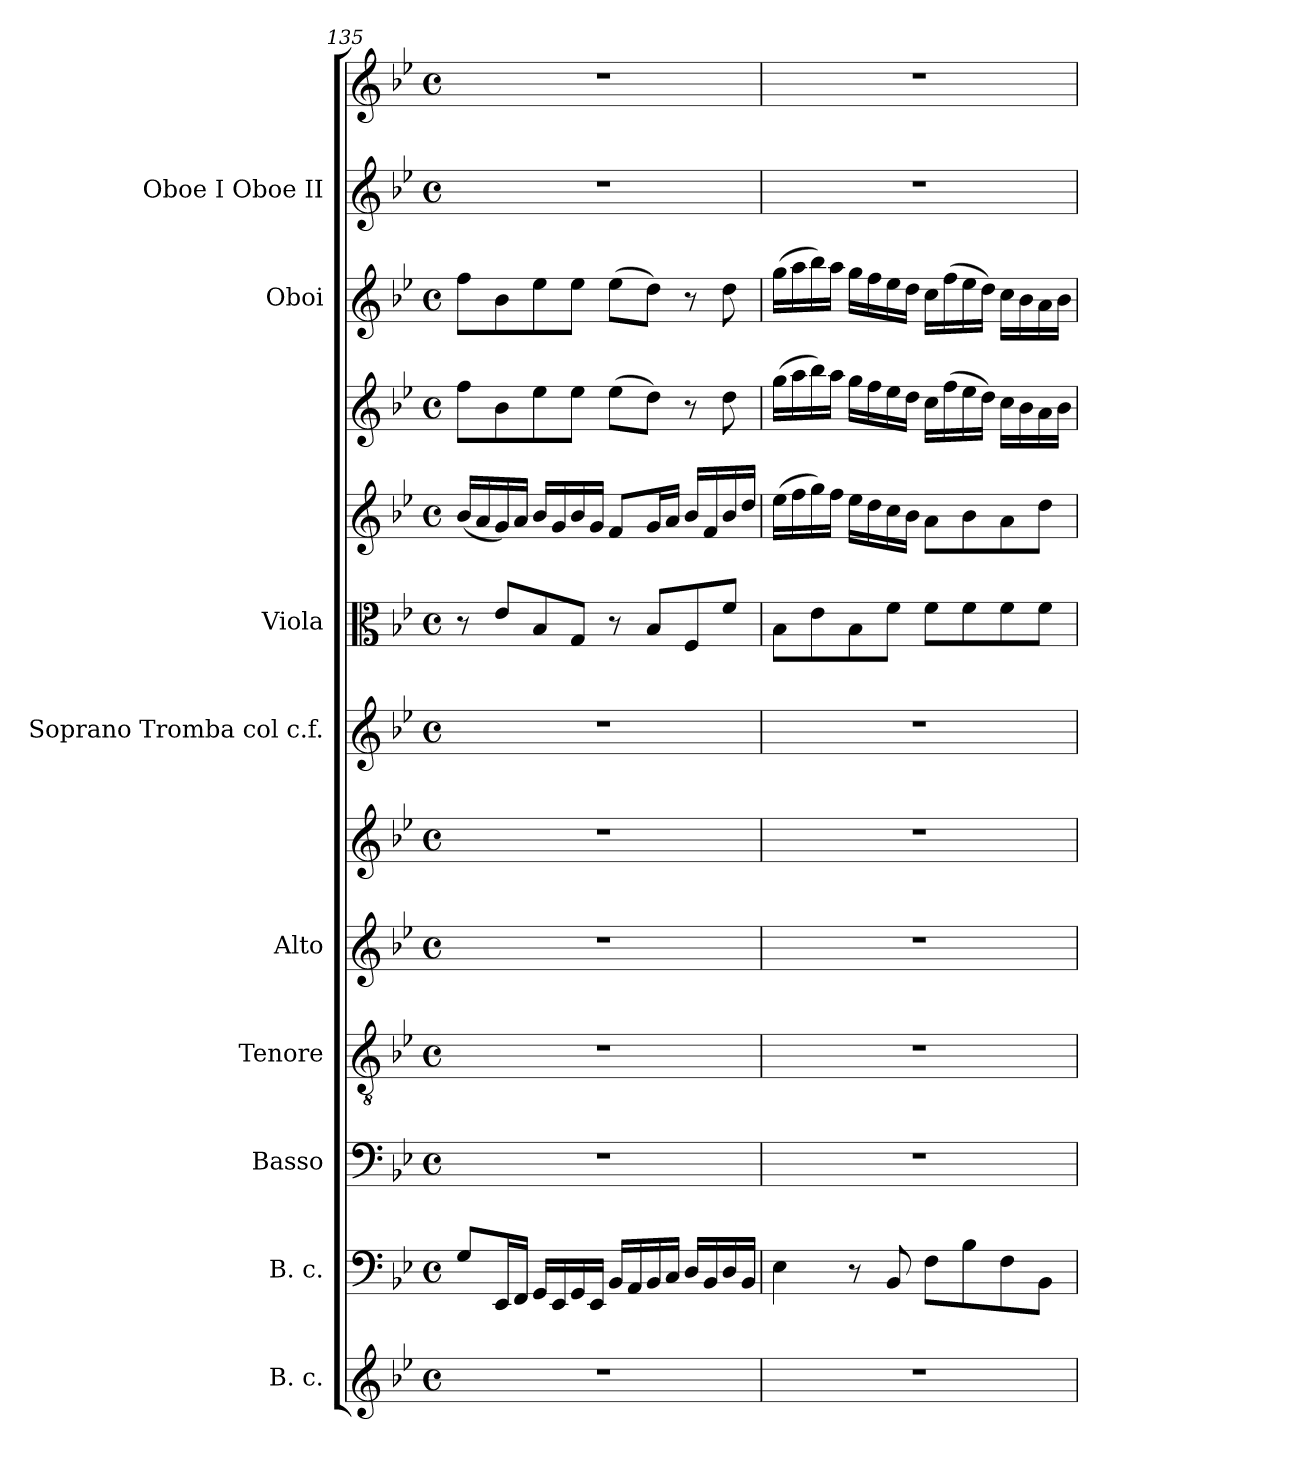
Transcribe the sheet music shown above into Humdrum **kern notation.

**kern	**kern	**kern	**kern	**kern	**kern	**kern	**kern	**kern	**kern	**kern	**kern	**kern
*part12	*part11	*part10	*part9	*part8	*part7	*part6	*part5	*part4	*part3	*part2	*part1	*part1
*staff13	*staff12	*staff11	*staff10	*staff9	*staff8	*staff7	*staff6	*staff5	*staff4	*staff3	*staff2	*staff1
*I"B. c.	*I"B. c.	*I"Basso	*I"Tenore	*I"Alto	*	*I"Soprano Tromba col c.f.	*I"Viola	*	*	*I"Oboi	*I"Oboe I Oboe II	*
*	*I'B. c.	*I'Basso	*I'Tenore	*I'Alto	*	*I'Soprano	*I'Viola	*	*	*	*I'Ob	*
*clefG2	*clefF4	*clefF4	*clefGv2	*clefG2	*clefG2	*clefG2	*clefC3	*clefG2	*clefG2	*clefG2	*clefG2	*clefG2
*k[b-e-]	*k[b-e-]	*k[b-e-]	*k[b-e-]	*k[b-e-]	*k[b-e-]	*k[b-e-]	*k[b-e-]	*k[b-e-]	*k[b-e-]	*k[b-e-]	*k[b-e-]	*k[b-e-]
*B-:	*B-:	*B-:	*B-:	*B-:	*B-:	*B-:	*B-:	*B-:	*B-:	*B-:	*B-:	*B-:
*M4/4	*M4/4	*M4/4	*M4/4	*M4/4	*M4/4	*M4/4	*M4/4	*M4/4	*M4/4	*M4/4	*M4/4	*M4/4
*met(c)	*met(c)	*met(c)	*met(c)	*met(c)	*met(c)	*met(c)	*met(c)	*met(c)	*met(c)	*met(c)	*met(c)	*met(c)
=135	=135	=135	=135	=135	=135	=135	=135	=135	=135	=135	=135	=135
1r	8G/L	1r	1r	1r	1r	1r	8r	(<16b-/LL	8ff\L	8ff\L	1r	1r
.	.	.	.	.	.	.	.	16a/	.	.	.	.
.	16EE-/L	.	.	.	.	.	8e-/L	16g/)	8b-\	8b-\	.	.
.	16FF/JJ	.	.	.	.	.	.	16a/JJ	.	.	.	.
.	16GG/LL	.	.	.	.	.	8B-/	16b-/LL	8ee-\	8ee-\	.	.
.	16EE-</	.	.	.	.	.	.	16g/	.	.	.	.
.	16GG/	.	.	.	.	.	8G/J	16b-/	8ee-\J	8ee-\J	.	.
.	16EE-/JJ	.	.	.	.	.	.	16g/JJ	.	.	.	.
.	16BB-</LL	.	.	.	.	.	8r	8f/L	(>8ee-\L	(>8ee-\L	.	.
.	16AA/	.	.	.	.	.	.	.	.	.	.	.
.	16BB-/	.	.	.	.	.	8B-/L	16g/L	8dd\J)	8dd\J)	.	.
.	16C/JJ	.	.	.	.	.	.	16a/JJ	.	.	.	.
.	16D/LL	.	.	.	.	.	8F/	16b-/LL	8r	8r	.	.
.	16BB-</	.	.	.	.	.	.	16f/	.	.	.	.
.	16D/	.	.	.	.	.	8f/J	16b-/	8dd\	8dd\	.	.
.	16BB-/JJ	.	.	.	.	.	.	16dd/JJ	.	.	.	.
=136	=136	=136	=136	=136	=136	=136	=136	=136	=136	=136	=136	=136
1r	4E-\	1r	1r	1r	1r	1r	8B-\L	(>16ee-\LL	(>16gg\LL	(>16gg\LL	1r	1r
.	.	.	.	.	.	.	.	16ff\	16aa\	16aa\	.	.
.	.	.	.	.	.	.	8e-\	16gg\)	16bb-\)	16bb-\)	.	.
.	.	.	.	.	.	.	.	16ff\JJ	16aa\JJ	16aa\JJ	.	.
.	8r	.	.	.	.	.	8B-\	16ee-\LL	16gg\LL	16gg\LL	.	.
.	.	.	.	.	.	.	.	16dd\	16ff\	16ff\	.	.
.	8BB-/	.	.	.	.	.	8f\J	16cc\	16ee-\	16ee-\	.	.
.	.	.	.	.	.	.	.	16b-\JJ	16dd\JJ	16dd\JJ	.	.
.	8F\L	.	.	.	.	.	8f\L	8a\L	16cc\LL	16cc\LL	.	.
.	.	.	.	.	.	.	.	.	(>16ff\	(>16ff\	.	.
.	8B-\	.	.	.	.	.	8f\	8b-\	16ee-\	16ee-\	.	.
.	.	.	.	.	.	.	.	.	16dd\JJ)	16dd\JJ)	.	.
.	8F\	.	.	.	.	.	8f\	8a\	16cc\LL	16cc\LL	.	.
.	.	.	.	.	.	.	.	.	16b-\	16b-\	.	.
.	8BB-\J	.	.	.	.	.	8f\J	8dd\J	16a\	16a\	.	.
.	.	.	.	.	.	.	.	.	16b-\JJ	16b-\JJ	.	.
=	=	=	=	=	=	=	=	=	=	=	=	=
*-	*-	*-	*-	*-	*-	*-	*-	*-	*-	*-	*-	*-
